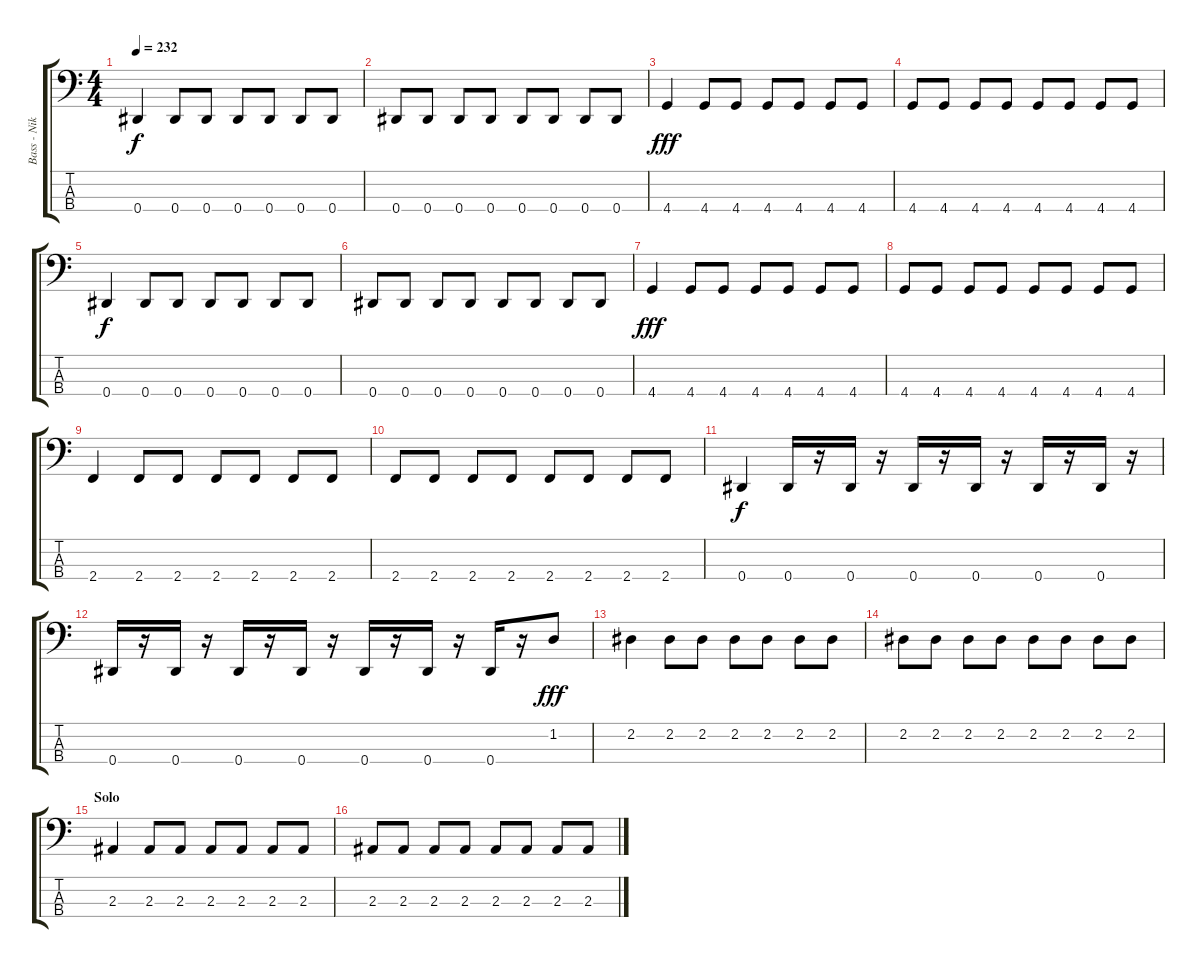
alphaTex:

\track ("Bass - Nikola" "Bass - Nik") {instrument electricbassfinger}
\staff {score tabs}
\tuning (Gb2 Db2 Ab1 Eb1) {hide}
\ts (4 4)
\tempo 232
\clef f4
\ks c
0.4.4{dy f} 0.4.8 0.4.8 0.4.8 0.4.8 0.4.8 0.4.8 |
0.4.8 0.4.8 0.4.8 0.4.8 0.4.8 0.4.8 0.4.8 0.4.8 |
4.4.4{dy fff} 4.4.8 4.4.8 4.4.8 4.4.8 4.4.8 4.4.8 |
4.4.8 4.4.8 4.4.8 4.4.8 4.4.8 4.4.8 4.4.8 4.4.8 |
0.4.4{dy f} 0.4.8 0.4.8 0.4.8 0.4.8 0.4.8 0.4.8 |
0.4.8 0.4.8 0.4.8 0.4.8 0.4.8 0.4.8 0.4.8 0.4.8 |
4.4.4{dy fff} 4.4.8 4.4.8 4.4.8 4.4.8 4.4.8 4.4.8 |
4.4.8 4.4.8 4.4.8 4.4.8 4.4.8 4.4.8 4.4.8 4.4.8 |
2.4.4 2.4.8 2.4.8 2.4.8 2.4.8 2.4.8 2.4.8 |
2.4.8 2.4.8 2.4.8 2.4.8 2.4.8 2.4.8 2.4.8 2.4.8 |
0.4.4{dy f} 0.4.16 r.16 0.4.16 r.16 0.4.16 r.16 0.4.16 r.16 0.4.16 r.16 0.4.16 r.16 |
0.4.16 r.16 0.4.16 r.16 0.4.16 r.16 0.4.16 r.16 0.4.16 r.16 0.4.16 r.16 0.4.16 r.16 1.2.8{dy fff} |
2.2.4 2.2.8 2.2.8 2.2.8 2.2.8 2.2.8 2.2.8 |
2.2.8 2.2.8 2.2.8 2.2.8 2.2.8 2.2.8 2.2.8 2.2.8 |
\section ("" "Solo")
2.3.4 2.3.8 2.3.8 2.3.8 2.3.8 2.3.8 2.3.8 |
2.3.8 2.3.8 2.3.8 2.3.8 2.3.8 2.3.8 2.3.8 2.3.8
